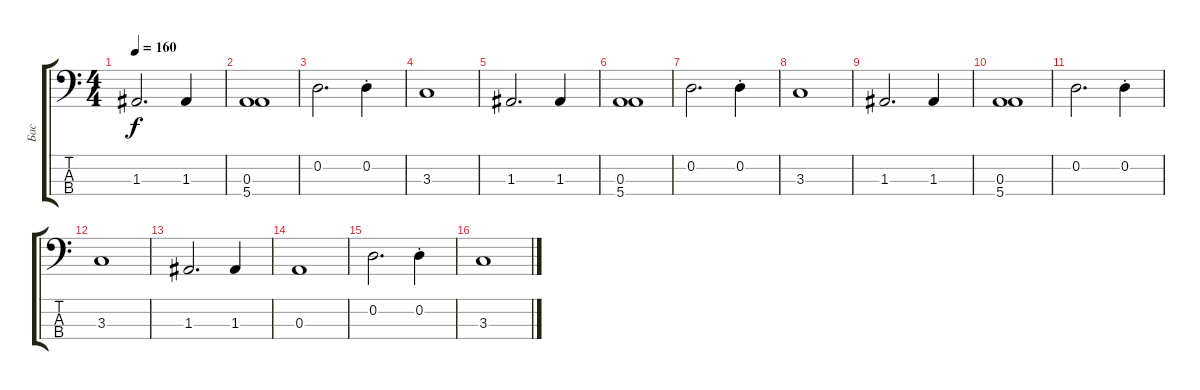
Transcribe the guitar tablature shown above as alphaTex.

\track ("Бас" "Бас") {instrument electricbasspick}
\staff {score tabs}
\tuning (G2 D2 A1 E1) {hide}
\ts (4 4)
\tempo 160
\clef f4
\ks c
1.3.2{d dy f} 1.3.4 |
(0.3 5.4).1 |
0.2.2{d} 0.2{st}.4 |
3.3.1 |
1.3.2{d} 1.3.4 |
(0.3 5.4).1 |
0.2.2{d} 0.2{st}.4 |
3.3.1 |
1.3.2{d} 1.3.4 |
(0.3 5.4).1 |
0.2.2{d} 0.2{st}.4 |
3.3.1 |
1.3.2{d} 1.3.4 |
0.3.1 |
0.2.2{d} 0.2{st}.4 |
3.3.1
